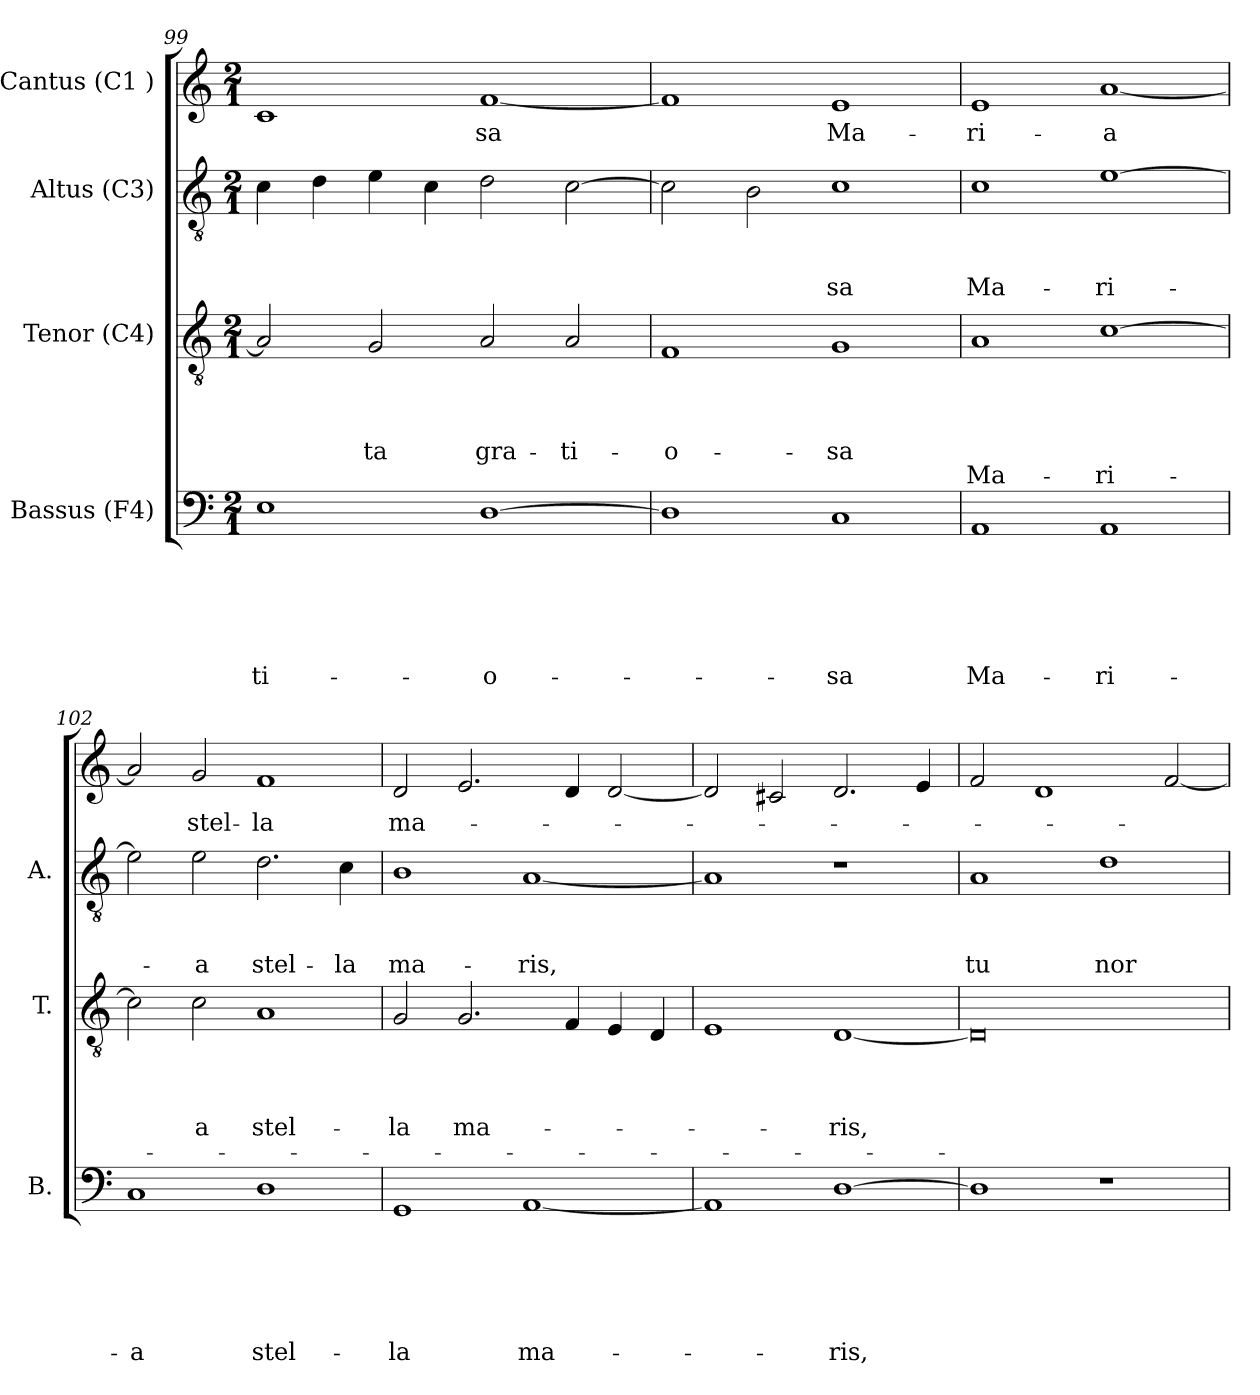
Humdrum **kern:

**kern	**text	**text	**text	**text	**text	**text	**kern	**text	**text	**text	**text	**text	**kern	**text	**text	**text	**kern	**text
*part4	*part4	*part4	*part4	*part4	*part4	*part4	*part3	*part3	*part3	*part3	*part3	*part3	*part2	*part2	*part2	*part2	*part1	*part1
*staff4	*staff4	*staff4	*staff4	*staff4	*staff4	*staff4	*staff3	*staff3	*staff3	*staff3	*staff3	*staff3	*staff2	*staff2	*staff2	*staff2	*staff1	*staff1
*I"Bassus (F4)	*	*	*	*	*	*	*I"Tenor (C4)	*	*	*	*	*	*I"Altus (C3)	*	*	*	*I"Cantus (C1 )	*
*I'B.	*	*	*	*	*	*	*I'T.	*	*	*	*	*	*I'A.	*	*	*	*	*
*clefF4	*	*	*	*	*	*	*clefGv2	*	*	*	*	*	*clefGv2	*	*	*	*clefG2	*
*k[]	*	*	*	*	*	*	*k[]	*	*	*	*	*	*k[]	*	*	*	*k[]	*
*C:	*	*	*	*	*	*	*C:	*	*	*	*	*	*C:	*	*	*	*C:	*
*M2/1	*	*	*	*	*	*	*M2/1	*	*	*	*	*	*M2/1	*	*	*	*M2/1	*
=99	=99	=99	=99	=99	=99	=99	=99	=99	=99	=99	=99	=99	=99	=99	=99	=99	=99	=99
!	!	!	!	!	!	!LO:LY:b	!	!	!	!	!	!	!	!	!	!	!	!
1E	.	.	.	.	.	-ti-	2A/]	.	.	.	.	.	4c\	.	.	.	1c	.
.	.	.	.	.	.	.	.	.	.	.	.	.	4d\	.	.	.	.	.
!	!	!	!	!	!	!	!	!	!	!	!LO:LY:b	!	!	!	!	!	!	!
.	.	.	.	.	.	.	2G/	.	.	.	-ta	.	4e\	.	.	.	.	.
.	.	.	.	.	.	.	.	.	.	.	.	.	4c\	.	.	.	.	.
!	!	!	!	!	!	!LO:LY:b:rj	!	!	!	!	!LO:LY:b	!	!	!	!	!	!	!LO:LY:b
[>1D	.	.	.	.	.	-o-	2A/	.	.	.	gra-	.	2d\	.	.	.	[<1f	-sa
!	!	!	!	!	!	!	!	!	!	!	!LO:LY:b	!	!	!	!	!	!	!
.	.	.	.	.	.	.	2A/	.	.	.	-ti-	.	[>2c\	.	.	.	.	.
=100	=100	=100	=100	=100	=100	=100	=100	=100	=100	=100	=100	=100	=100	=100	=100	=100	=100	=100
!	!	!	!	!	!	!	!	!	!	!	!LO:LY:b	!	!	!	!	!	!	!
1D]	.	.	.	.	.	.	1F	.	.	.	-o-	.	2c\]	.	.	.	1f]	.
.	.	.	.	.	.	.	.	.	.	.	.	.	2B\	.	.	.	.	.
!	!	!	!	!	!	!LO:LY:b	!	!	!	!	!LO:LY:b	!	!	!	!	!LO:LY:b	!	!LO:LY:b
1C	.	.	.	.	.	-sa	1G	.	.	.	-sa	.	1c	.	.	-sa	1e	Ma-
!!LO:PB:g=z
=101	=101	=101	=101	=101	=101	=101	=101	=101	=101	=101	=101	=101	=101	=101	=101	=101	=101	=101
!	!	!	!	!	!	!LO:LY:b	!	!	!	!	!	!LO:LY:b	!	!	!	!LO:LY:b	!	!LO:LY:b
1AA	.	.	.	.	.	Ma-	1A	.	.	.	.	Ma-	1c	.	.	Ma-	1e	-ri-
!	!	!	!	!	!	!LO:LY:b	!	!	!	!	!	!LO:LY:b	!	!	!	!LO:LY:b	!	!LO:LY:b:rj
1AA	.	.	.	.	.	-ri-	[>1c	.	.	.	.	-ri-	[>1e	.	.	-ri-	[<1a	-a
=102	=102	=102	=102	=102	=102	=102	=102	=102	=102	=102	=102	=102	=102	=102	=102	=102	=102	=102
!	!	!	!	!	!	!LO:LY:b:rj	!	!	!	!	!	!	!	!	!	!	!	!
1C	.	.	.	.	.	-a	2c\]	.	.	.	.	.	2e\]	.	.	.	2a/]	.
!	!	!	!	!	!	!	!	!	!	!	!LO:LY:b	!	!	!	!	!LO:LY:b	!	!LO:LY:b
.	.	.	.	.	.	.	2c\	.	.	.	a	.	2e\	.	.	-a	2g/	stel-
!	!	!	!	!	!	!LO:LY:b	!	!	!	!	!LO:LY:b	!	!	!	!	!LO:LY:b	!	!LO:LY:b
1D	.	.	.	.	.	stel-	1A	.	.	.	stel-	.	2.d\	.	.	stel-	1f	-la
!	!	!	!	!	!	!	!	!	!	!	!	!	!	!	!	!LO:LY:b	!	!
.	.	.	.	.	.	.	.	.	.	.	.	.	4c\	.	.	-la	.	.
=103	=103	=103	=103	=103	=103	=103	=103	=103	=103	=103	=103	=103	=103	=103	=103	=103	=103	=103
!	!	!	!	!	!	!LO:LY:b	!	!	!	!	!LO:LY:b	!	!	!	!	!LO:LY:b	!	!LO:LY:b
1GG	.	.	.	.	.	-la	2G/	.	.	.	-la	.	1B	.	.	ma-	2d/	ma-
!	!	!	!	!	!	!	!	!	!	!	!LO:LY:b	!	!	!	!	!	!	!
.	.	.	.	.	.	.	2.G/	.	.	.	ma-	.	.	.	.	.	2.e/	.
!	!	!	!	!	!	!LO:LY:b	!	!	!	!	!	!	!	!	!	!LO:LY:b	!	!
[<1AA	.	.	.	.	.	ma-	.	.	.	.	.	.	[<1A	.	.	-ris,	.	.
.	.	.	.	.	.	.	4F/	.	.	.	.	.	.	.	.	.	4d/	.
.	.	.	.	.	.	.	4E/	.	.	.	.	.	.	.	.	.	[<2d/	.
.	.	.	.	.	.	.	4D/	.	.	.	.	.	.	.	.	.	.	.
=104	=104	=104	=104	=104	=104	=104	=104	=104	=104	=104	=104	=104	=104	=104	=104	=104	=104	=104
1AA]	.	.	.	.	.	.	1E	.	.	.	.	.	1A]	.	.	.	2d/]	.
.	.	.	.	.	.	.	.	.	.	.	.	.	.	.	.	.	2c#/	.
!	!	!	!	!	!	!LO:LY:b	!	!	!	!	!LO:LY:b	!	!	!	!	!	!	!
[>1D	.	.	.	.	.	-ris,	[<1D	.	.	.	-ris,	.	1r	.	.	.	2.d/	.
.	.	.	.	.	.	.	.	.	.	.	.	.	.	.	.	.	4e/	.
=105	=105	=105	=105	=105	=105	=105	=105	=105	=105	=105	=105	=105	=105	=105	=105	=105	=105	=105
!	!	!	!	!	!	!	!	!	!	!	!	!	!	!	!	!LO:LY:b	!	!
1D]	.	.	.	.	.	.	0D]	.	.	.	.	.	1A	.	.	tu	2f/	.
.	.	.	.	.	.	.	.	.	.	.	.	.	.	.	.	.	1d	.
!	!	!	!	!	!	!	!	!	!	!	!	!	!	!	!	!LO:LY:b	!	!
1r	.	.	.	.	.	.	.	.	.	.	.	.	1d	.	.	nor-	.	.
.	.	.	.	.	.	.	.	.	.	.	.	.	.	.	.	.	[<2f/	.
=	=	=	=	=	=	=	=	=	=	=	=	=	=	=	=	=	=	=
*-	*-	*-	*-	*-	*-	*-	*-	*-	*-	*-	*-	*-	*-	*-	*-	*-	*-	*-
